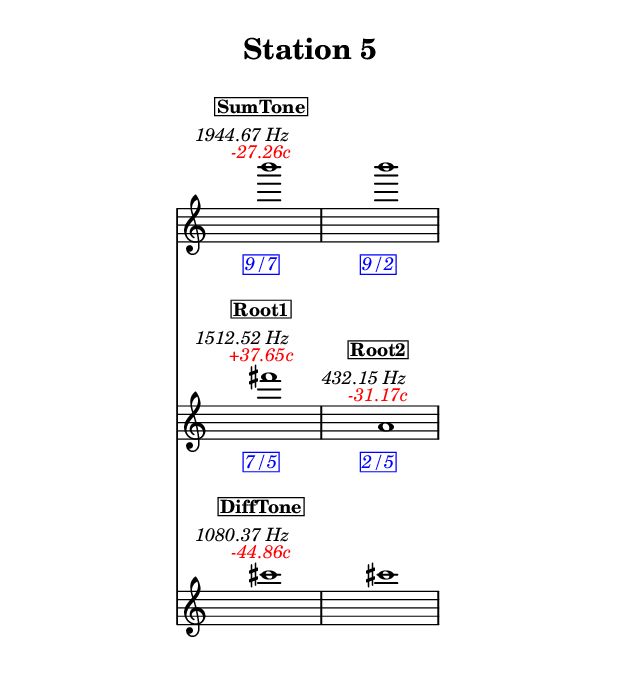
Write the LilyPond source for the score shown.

\version "2.20.0"
\language "english"

#(set-default-paper-size "a6" 'portrait)
#(set-global-staff-size 16)

\header {
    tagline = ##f
    title = \markup {
        \pad-around
            #3
            "Station 5"
        }
}

\layout {
    indent = #25
}

\paper {
    systems-per-page = 1
}

\score {
    \new Score
    <<
        \new Staff
        \with
        {
            \remove Time_signature_engraver
        }
        {
            \clef "treble"
            b'''1
            - \tweak color #red
            ^ \markup {
                \halign
                    #0
                    \italic
                        {
                            -27.26c
                        }
                }
            ^ \markup {
                \halign
                    #1
                    \italic
                        {
                            1944.67
                            Hz
                        }
                }
            ^ \markup {
                \pad-around
                    #1
                    \box
                        \vcenter
                            \halign
                                #0
                                \bold
                                    {
                                        SumTone
                                    }
                }
            - \tweak color #blue
            _ \markup {
                \pad-around
                    #1
                    \box
                        \halign
                            #0
                            \italic
                                {
                                    9/7
                                }
                }
            \override Score.NonMusicalPaperColumn.padding = #5
            \clef "treble"
            b'''1
            - \tweak color #blue
            _ \markup {
                \pad-around
                    #1
                    \box
                        \halign
                            #0
                            \italic
                                {
                                    9/2
                                }
                }
        }
        \new Staff
        \with
        {
            \remove Time_signature_engraver
        }
        {
            \clef "treble"
            fs'''1
            - \tweak color #red
            ^ \markup {
                \halign
                    #0
                    \italic
                        {
                            +37.65c
                        }
                }
            ^ \markup {
                \halign
                    #1
                    \italic
                        {
                            1512.52
                            Hz
                        }
                }
            ^ \markup {
                \pad-around
                    #1
                    \box
                        \vcenter
                            \halign
                                #0
                                \bold
                                    {
                                        Root1
                                    }
                }
            - \tweak color #blue
            _ \markup {
                \pad-around
                    #1
                    \box
                        \halign
                            #0
                            \italic
                                {
                                    7/5
                                }
                }
            \clef "treble"
            a'1
            - \tweak color #red
            ^ \markup {
                \halign
                    #0
                    \italic
                        {
                            -31.17c
                        }
                }
            ^ \markup {
                \halign
                    #1
                    \italic
                        {
                            432.15
                            Hz
                        }
                }
            ^ \markup {
                \pad-around
                    #1
                    \box
                        \vcenter
                            \halign
                                #0
                                \bold
                                    {
                                        Root2
                                    }
                }
            - \tweak color #blue
            _ \markup {
                \pad-around
                    #1
                    \box
                        \halign
                            #0
                            \italic
                                {
                                    2/5
                                }
                }
        }
        \new Staff
        \with
        {
            \remove Time_signature_engraver
        }
        {
            \clef "treble"
            cs'''1
            - \tweak color #red
            ^ \markup {
                \halign
                    #0
                    \italic
                        {
                            -44.86c
                        }
                }
            ^ \markup {
                \halign
                    #1
                    \italic
                        {
                            1080.37
                            Hz
                        }
                }
            ^ \markup {
                \pad-around
                    #1
                    \box
                        \vcenter
                            \halign
                                #0
                                \bold
                                    {
                                        DiffTone
                                    }
                }
            \clef "treble"
            cs'''1
        }
    >>
}